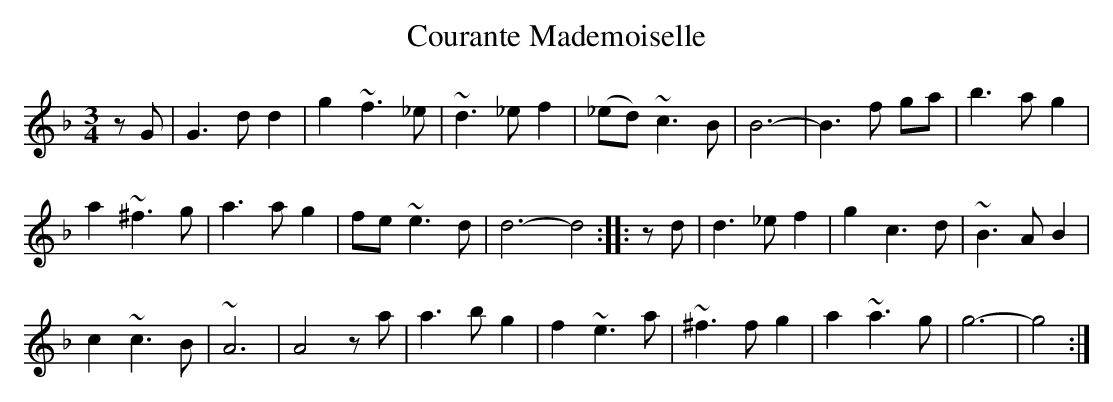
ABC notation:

X:1
T:Courante Mademoiselle
M:3/4
K:Gdor
zG|G3dd2|g2~f3_e|~d3_ef2|(_ed)~c3B|B6-|B3f ga|b3ag2|
a2~^f3g|a3ag2|fe~e3d|d6-d4:||:zd|d3_ef2|g2c3d|~B3AB2|
c2~c3B|~A6|A4za|a3bg2|f2~e3a|~^f3fg2|a2~a3g|g6-|g4:|
